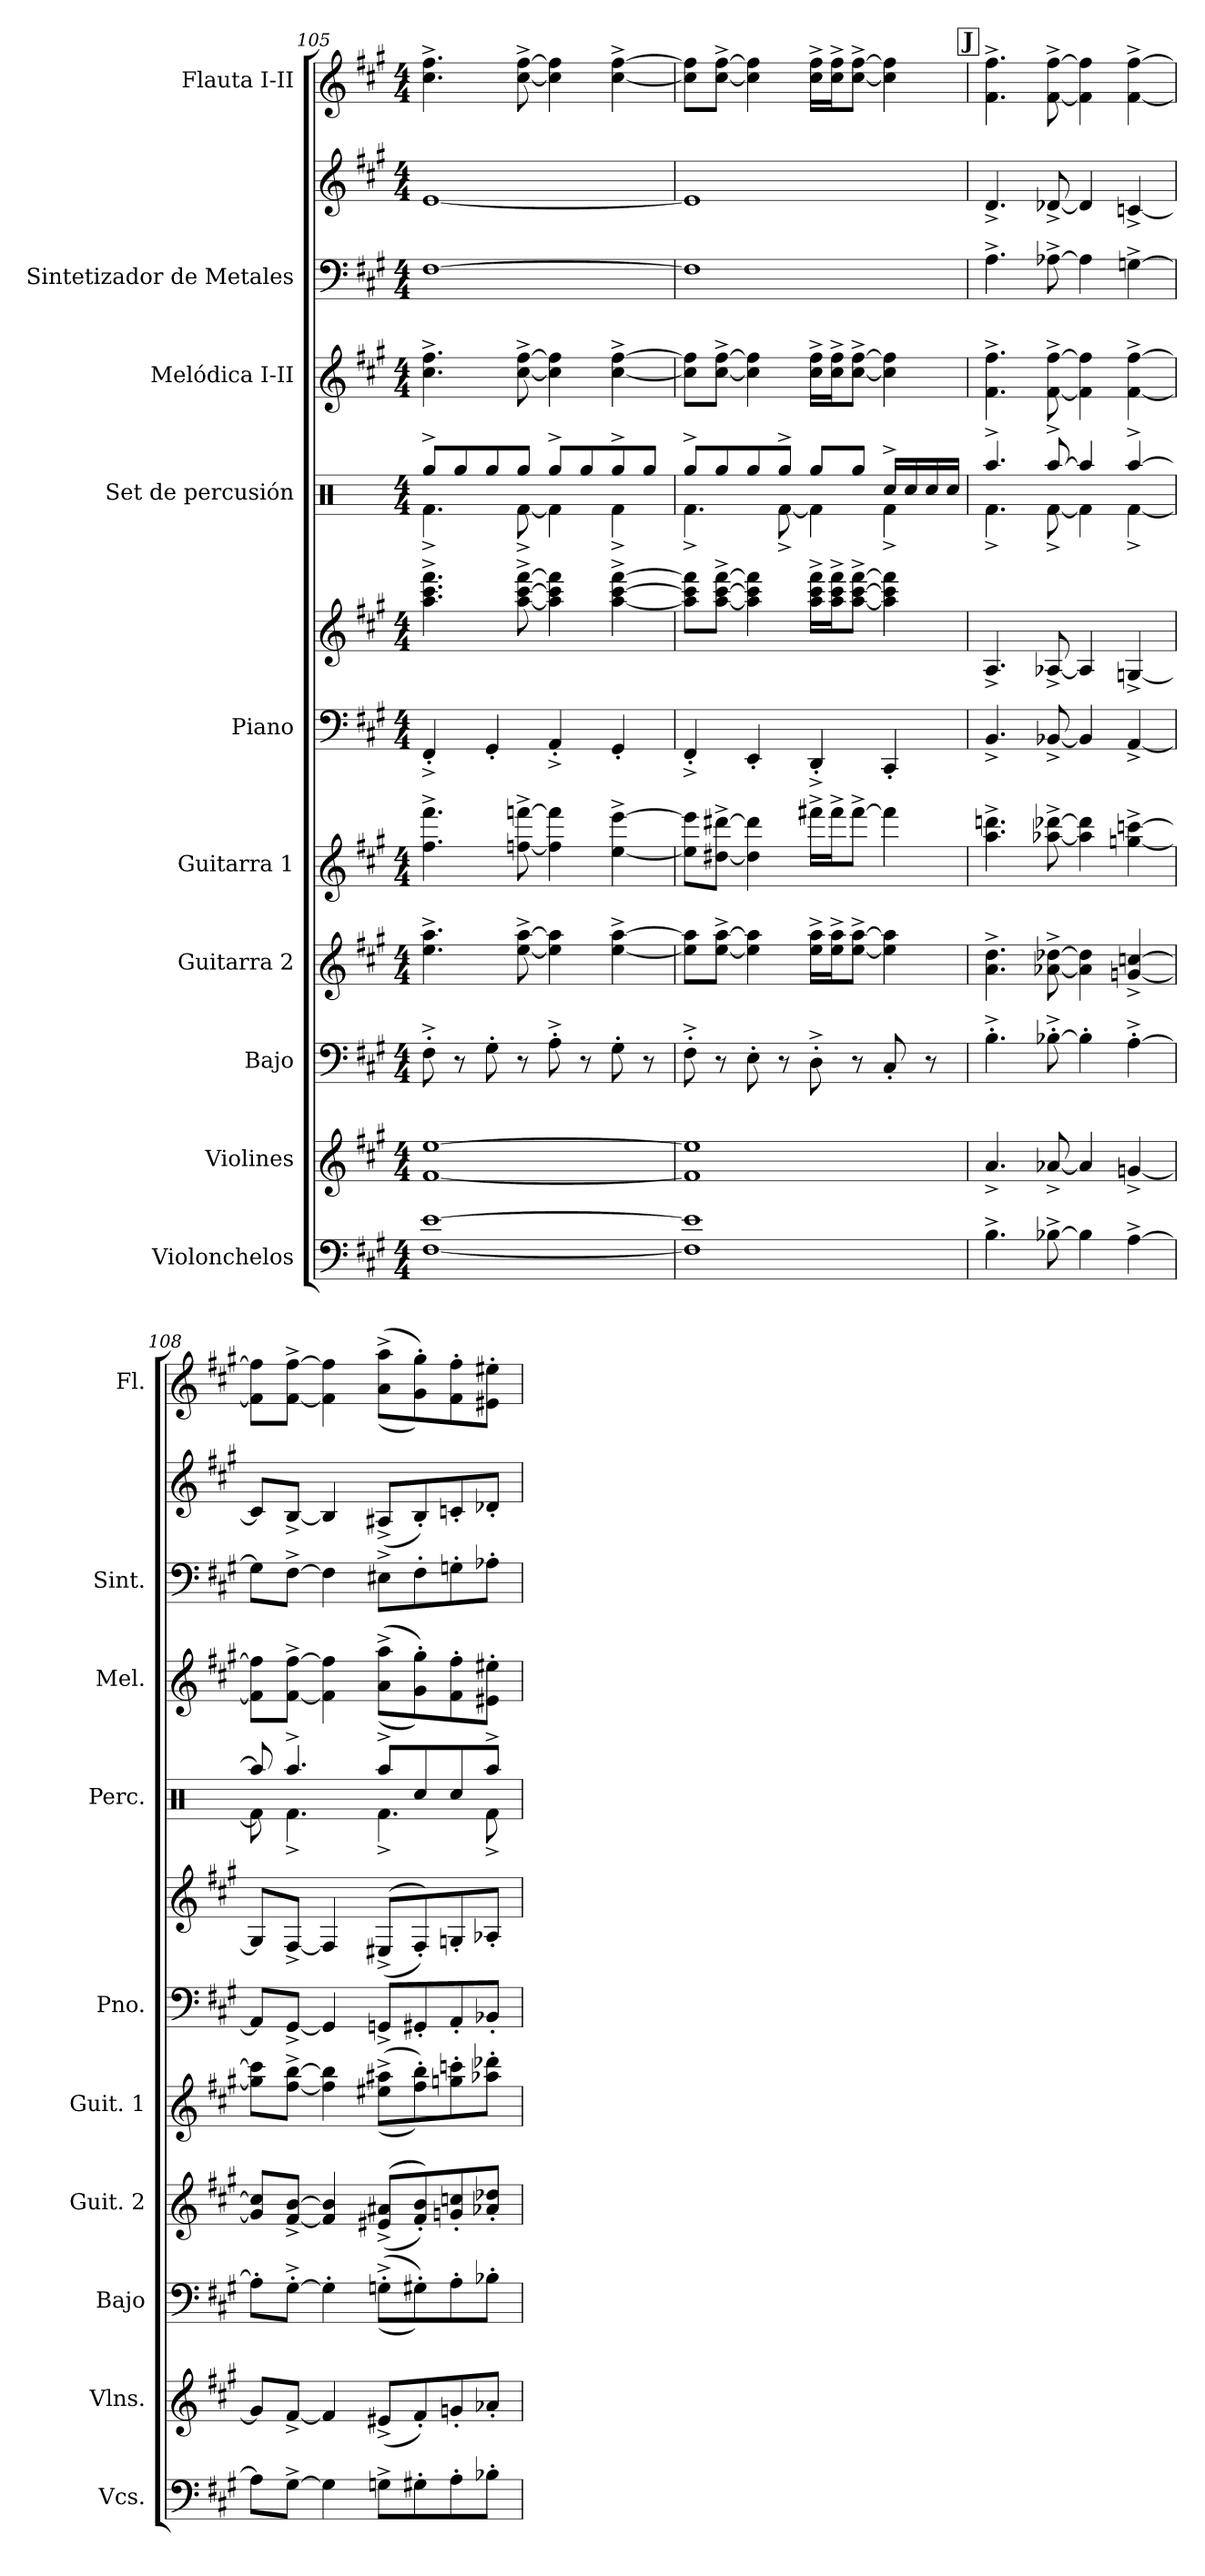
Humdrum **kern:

**kern	**kern	**kern	**kern	**kern	**kern	**kern	**kern	**kern	**kern	**kern	**kern
*part10	*part9	*part8	*part7	*part6	*part5	*part5	*part4	*part3	*part2	*part2	*part1
*staff12	*staff11	*staff10	*staff9	*staff8	*staff7	*staff6	*staff5	*staff4	*staff3	*staff2	*staff1
*I"Violonchelos	*I"Violines	*I"Bajo	*I"Guitarra 2	*I"Guitarra 1	*I"Piano	*	*I"Set de percusión	*I"Melódica I-II	*I"Sintetizador de Metales	*	*I"Flauta I-II
*I'Vcs.	*I'Vlns.	*I'Bajo	*I'Guit. 2	*I'Guit. 1	*I'Pno.	*	*I'Perc.	*I'Mel.	*I'Sint.	*	*I'Fl.
!!LO:PB:g=z
*clefF4	*clefG2	*clefF4	*clefG2	*clefG2	*clefF4	*clefG2	*clefX	*clefG2	*clefF4	*clefG2	*clefG2
*	*	*ITrd7c12	*ITrd7c12	*ITrd7c12	*	*	*	*	*	*	*
*k[f#c#g#]	*k[f#c#g#]	*k[f#c#g#]	*k[f#c#g#]	*k[f#c#g#]	*k[f#c#g#]	*k[f#c#g#]	*k[]	*k[f#c#g#]	*k[f#c#g#]	*k[f#c#g#]	*k[f#c#g#]
*A:	*A:	*	*	*	*A:	*A:	*	*A:	*A:	*A:	*A:
*M4/4	*M4/4	*M4/4	*M4/4	*M4/4	*M4/4	*M4/4	*M4/4	*M4/4	*M4/4	*M4/4	*M4/4
=105	=105	=105	=105	=105	=105	=105	=105	=105	=105	=105	=105
*	*	*	*	*	*	*	*^	*	*	*	*
[1F# [1e	[1f# [1ee	8FF#'^\	4.e\^ 4.a\^	4.f#\^ 4.ff#\^	4FF#'^/	4.aa\^ 4.ccc#\^ 4.fff#\^	8Rgg^/L	4.Rf^\	4.cc#\^ 4.ff#\^	[1F#	[1e	4.cc#\^ 4.ff#\^
.	.	8r	.	.	.	.	8Rgg/	.	.	.	.	.
.	.	8GG#'\	.	.	4GG#'/	.	8Rgg/	.	.	.	.	.
.	.	8r	[8e\^ [8a\^	[8fn\^ [8ffn\^	.	[8aa\^ [8ccc#\^ [8fff#\^	8Rgg/J	[8Rf^\	[8cc#\^ [8ff#\^	.	.	[8cc#\^ [8ff#\^
.	.	8AA'^\	4e\] 4a\]	4f\] 4ff\]	4AA'^/	4aa\] 4ccc#\] 4fff#\]	8Rgg^/L	4Rf\]	4cc#\] 4ff#\]	.	.	4cc#\] 4ff#\]
.	.	8r	.	.	.	.	8Rgg/	.	.	.	.	.
.	.	8GG#'\	[4e\^ [4a\^	[4e\^ [4ee\^	4GG#'/	[4aa\^ [4ccc#\^ [4fff#\^	8Rgg^/	4Rf^\	[4cc#\^ [4ff#\^	.	.	[4cc#\^ [4ff#\^
.	.	8r	.	.	.	.	8Rgg/J	.	.	.	.	.
=106	=106	=106	=106	=106	=106	=106	=106	=106	=106	=106	=106	=106
1F#] 1e]	1f#] 1ee]	8FF#'^\	8e\] 8a\]L	8e\] 8ee\]L	4FF#'^/	8aa\] 8ccc#\] 8fff#\]L	8Rgg^/L	4.Rf^\	8cc#\] 8ff#\]L	1F#]	1e]	8cc#\] 8ff#\]L
.	.	8r	[8e\^ [8a\^J	[8d#X\^ [8dd#X\^J	.	[8aa\^ [8ccc#\^ [8fff#\^J	8Rgg/	.	[8cc#\^ [8ff#\^J	.	.	[8cc#\^ [8ff#\^J
.	.	8EE'\	4e\] 4a\]	4d#\] 4dd#\]	4EE'/	4aa\] 4ccc#\] 4fff#\]	8Rgg/	.	4cc#\] 4ff#\]	.	.	4cc#\] 4ff#\]
.	.	8r	.	.	.	.	8Rgg^/J	[8Rf^\	.	.	.	.
.	.	8DD'^\	16e\^ 16a\^LL	16ff#X^\LL	4DD'^/	16aa\^ 16ccc#\^ 16fff#\^LL	8Rgg/L	4Rf\]	16cc#\^ 16ff#\^LL	.	.	16cc#\^ 16ff#\^LL
.	.	.	16e\^ 16a\^J	16ff#^\J	.	16aa\^ 16ccc#\^ 16fff#\^J	.	.	16cc#\^ 16ff#\^J	.	.	16cc#\^ 16ff#\^J
.	.	8r	[8e\^ [8a\^J	[8ff#^\J	.	[8aa\^ [8ccc#\^ [8fff#\^J	8Rgg/J	.	[8cc#\^ [8ff#\^J	.	.	[8cc#\^ [8ff#\^J
.	.	8CC#'/	4e\] 4a\]	4ff#\]	4CC#'/	4aa\] 4ccc#\] 4fff#\]	16Rcc^/LL	4Rf^\	4cc#\] 4ff#\]	.	.	4cc#\] 4ff#\]
.	.	.	.	.	.	.	16Rcc/	.	.	.	.	.
.	.	8r	.	.	.	.	16Rcc/	.	.	.	.	.
.	.	.	.	.	.	.	16Rcc/JJ	.	.	.	.	.
!!LO:REH:place=s1:a:B:fs=21.4259:t=J
=107	=107	=107	=107	=107	=107	=107	=107	=107	=107	=107	=107	=107
4.B^\	4.a^/	4.BB'^\	4.A\^ 4.d\^	4.a\^ 4.ddn\^	4.BB^/	4.A^/	4.Raa^/	4.Rf^\	4.f#\^ 4.ff#\^	4.A^\	4.d^/	4.f#\^ 4.ff#\^
[8B-X^\	[8a-X^/	[8BB-X'^\	[8A-X\^ [8d-X\^	[8a-X\^ [8dd-X\^	[8BB-X^/	[8A-X^/	[8Raa^/	[8Rf^\	[8f#\^ [8ff#\^	[8A-X^\	[8d-X^/	[8f#\^ [8ff#\^
4B-\]	4a-/]	4BB-'\]	4A-\] 4d-\]	4a-\] 4dd-\]	4BB-/]	4A-/]	4Raa/]	4Rf\]	4f#\] 4ff#\]	4A-\]	4d-/]	4f#\] 4ff#\]
[4A^\	[4gn^/	[4AA'^\	[4Gn/^ [4cn/^	[4gn\^ [4ccn\^	[4AA^/	[4Gn^/	[4Raa^/	[4Rf^\	[4f#\^ [4ff#\^	[4Gn^\	[4cn^/	[4f#\^ [4ff#\^
=108	=108	=108	=108	=108	=108	=108	=108	=108	=108	=108	=108	=108
8A\L]	8g/L]	8AA'\L]	8G/] 8c/]L	8g\] 8cc\]L	8AA/L]	8G/L]	8Raa/]	8Rf\]	8f#\] 8ff#\]L	8G\L]	8c/L]	8f#\] 8ff#\]L
[8G#^\J	[8f#^/J	[8GG#'^\J	[8F#/^ [8B/^J	[8f#\^ [8b\^J	[8GG#^/J	[8F#^/J	4.Raa^/	4.Rf^\	[8f#\^ [8ff#\^J	[8F#^\J	[8B^/J	[8f#\^ [8ff#\^J
4G#\]	4f#/]	4GG#'\]	4F#/] 4B/]	4f#\] 4b\]	4GG#/]	4F#/]	.	.	4f#\] 4ff#\]	4F#\]	4B/]	4f#\] 4ff#\]
8Gn^\L	(8e#X^/L	((8GGn'^\L	((8E#X/^ 8A#X/^L	((8e#X\^ 8a#X\^L	8GGn^/L	((8E#X^/L	8Raa^/L	4.Rf^\	((8a\^ 8aa\^L	8E#X^\L	(8A#X^/L	((8a\^ 8aa\^L
8G#X'\	8f#'/)	8GG#X'\))	8F#/' 8B/'))	8f#\' 8b\'))	8GG#X'/	8F#'/))	8Rcc/	.	8g#\' 8gg#\'))	8F#'\	8B'/)	8g#\' 8gg#\'))
8A'\	8gn'/	8AA'\	8Gn/' 8cn/'	8gn\' 8ccn\'	8AA'/	8Gn'/	8Rcc/	.	8f#\' 8ff#\'	8Gn'\	8cn'/	8f#\' 8ff#\'
8B-X'\J	8a-X'/J	8BB-X'\J	8A-X/' 8d-X/'J	8a-X\' 8dd-X\'J	8BB-X'/J	8A-X'/J	8Raa^/J	8Rf^\	8e#X\' 8ee#X\'J	8A-X'\J	8d-X'/J	8e#X\' 8ee#X\'J
*	*	*	*	*	*	*	*v	*v	*	*	*	*
=	=	=	=	=	=	=	=	=	=	=	=
*-	*-	*-	*-	*-	*-	*-	*-	*-	*-	*-	*-
